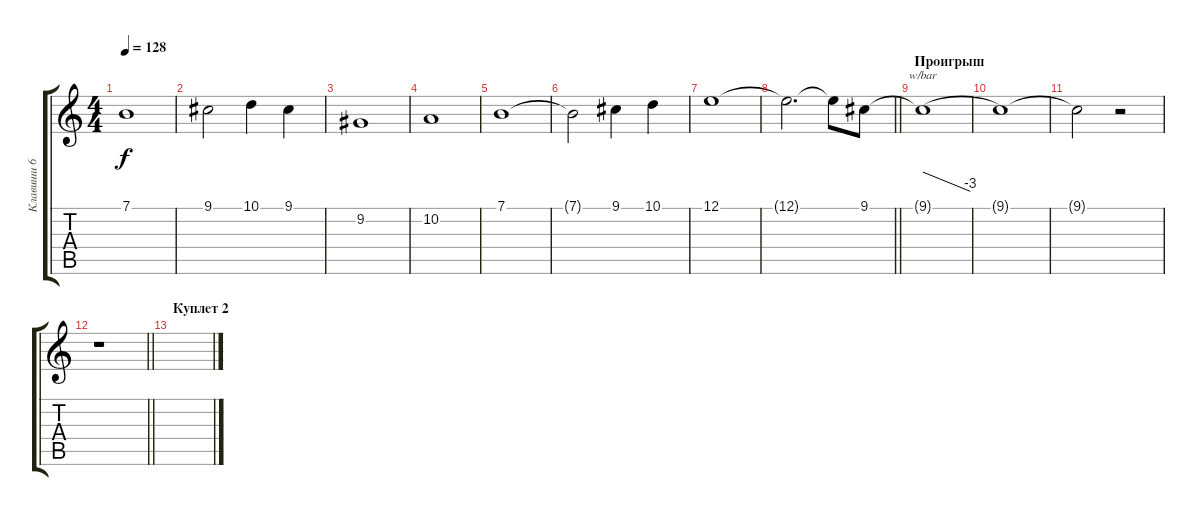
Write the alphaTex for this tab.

\track ("Клавиши 6" "Клавиши 6") {instrument lead6voice}
\staff {score tabs}
\tuning (E4 B3 G3 D3 A2 E2) {hide}
\ts (4 4)
\tempo 128
\clef g2
\ks c
7.1.1{dy f} |
9.1.2 10.1.4 9.1.4 |
9.2.1 |
10.2.1 |
7.1.1 |
7.1{t}.2 9.1.4 10.1.4 |
12.1.1 |
\barLineRight lightlight
12.1{t}.2{d} 12.1{t}.8 9.1.8 |
\section ("" "Проигрыш")
9.1{t}.1{tbe (dive default 0 0 60 -12)} |
9.1{t}.1{volume 0} |
9.1{t}.2 r.2 |
\barLineRight lightlight
r.1 |
\section ("" "Куплет 2")
